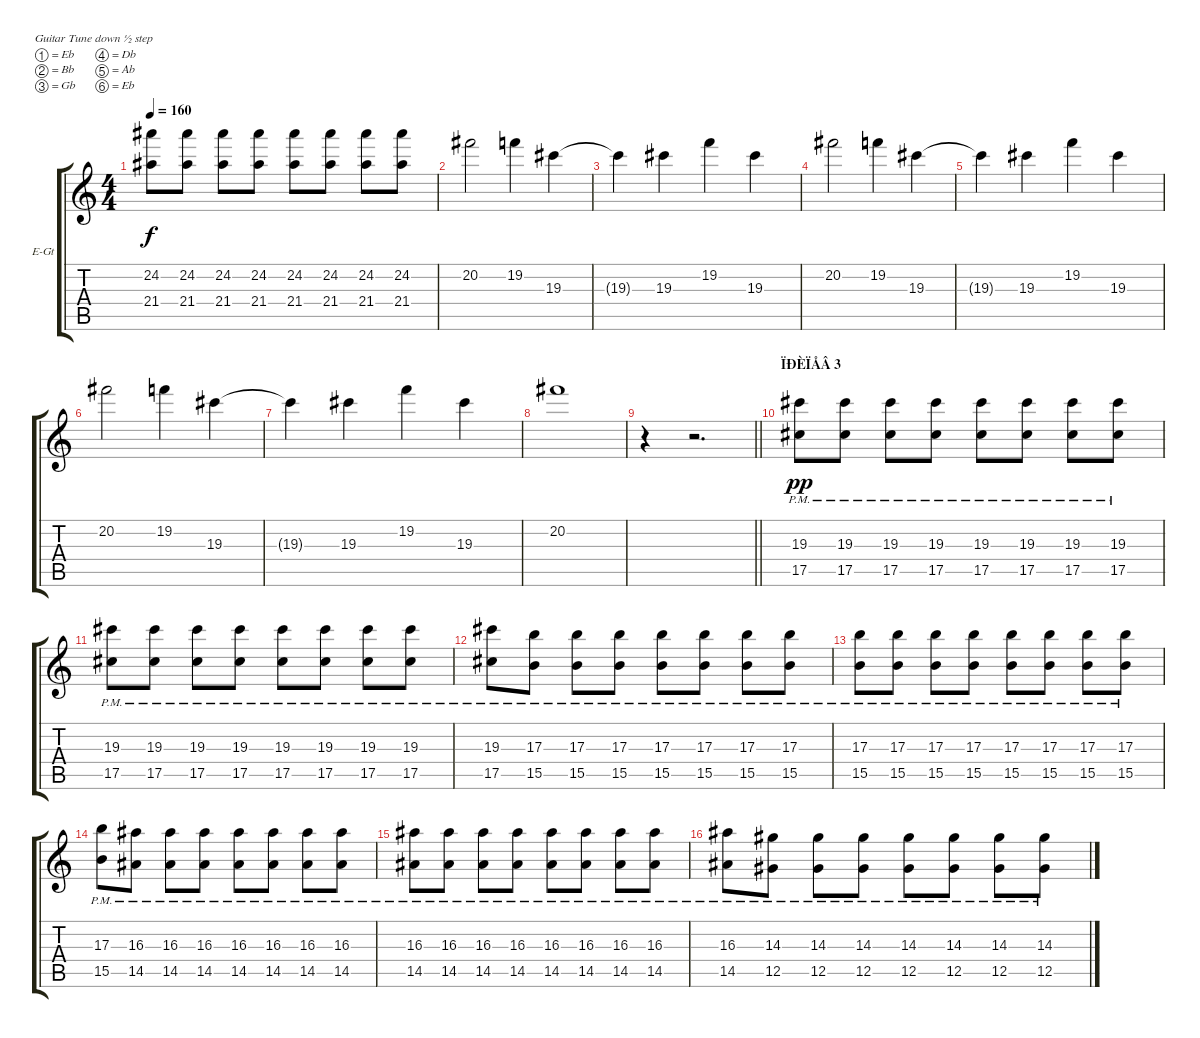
\bracketExtendMode groupsimilarinstruments
\firstSystemTrackNameOrientation horizontal
\otherSystemsTrackNameOrientation horizontal
\track ("Electric Guitar 2" "E-Gt") {instrument overdrivenguitar}
\staff {score tabs}
\tuning (Eb4 Bb3 Gb3 Db3 Ab2 Eb2)
\ts (4 4)
\tempo 160
\clef g2
\ks c
(24.2 21.4).8{dy f} (24.2 21.4).8 (24.2 21.4).8 (24.2 21.4).8 (24.2 21.4).8 (24.2 21.4).8 (24.2 21.4).8 (24.2 21.4).8 |
20.2.2 19.2.4 19.3.4 |
19.3{t}.4 19.3.4 19.2.4 19.3.4 |
20.2.2 19.2.4 19.3.4 |
19.3{t}.4 19.3.4 19.2.4 19.3.4 |
20.2.2 19.2.4 19.3.4 |
19.3{t}.4 19.3.4 19.2.4 19.3.4 |
20.2.1 |
\barLineRight lightlight
r.4 r.2{d} |
\section ("" "ÏÐÈÏÅÂ 3")
(19.3{pm} 17.5{pm}).8{dy pp} (19.3{pm} 17.5{pm}).8 (19.3{pm} 17.5{pm}).8 (19.3{pm} 17.5{pm}).8 (19.3{pm} 17.5{pm}).8 (19.3{pm} 17.5{pm}).8 (19.3{pm} 17.5{pm}).8 (19.3{pm} 17.5{pm}).8 |
(19.3{pm} 17.5{pm}).8 (19.3{pm} 17.5{pm}).8 (19.3{pm} 17.5{pm}).8 (19.3{pm} 17.5{pm}).8 (19.3{pm} 17.5{pm}).8 (19.3{pm} 17.5{pm}).8 (19.3{pm} 17.5{pm}).8 (19.3{pm} 17.5{pm}).8 |
(19.3{pm} 17.5{pm}).8 (17.3{pm} 15.5{pm}).8 (17.3{pm} 15.5{pm}).8 (17.3{pm} 15.5{pm}).8 (17.3{pm} 15.5{pm}).8 (17.3{pm} 15.5{pm}).8 (17.3{pm} 15.5{pm}).8 (17.3{pm} 15.5{pm}).8 |
(17.3{pm} 15.5{pm}).8 (17.3{pm} 15.5{pm}).8 (17.3{pm} 15.5{pm}).8 (17.3{pm} 15.5{pm}).8 (17.3{pm} 15.5{pm}).8 (17.3{pm} 15.5{pm}).8 (17.3{pm} 15.5{pm}).8 (17.3{pm} 15.5{pm}).8 |
(17.3{pm} 15.5{pm}).8 (16.3{pm} 14.5{pm}).8 (16.3{pm} 14.5{pm}).8 (16.3{pm} 14.5{pm}).8 (16.3{pm} 14.5{pm}).8 (16.3{pm} 14.5{pm}).8 (16.3{pm} 14.5{pm}).8 (16.3{pm} 14.5{pm}).8 |
(16.3{pm} 14.5{pm}).8 (16.3{pm} 14.5{pm}).8 (16.3{pm} 14.5{pm}).8 (16.3{pm} 14.5{pm}).8 (16.3{pm} 14.5{pm}).8 (16.3{pm} 14.5{pm}).8 (16.3{pm} 14.5{pm}).8 (16.3{pm} 14.5{pm}).8 |
(16.3{pm} 14.5{pm}).8 (14.3{pm} 12.5{pm}).8 (14.3{pm} 12.5{pm}).8 (14.3{pm} 12.5{pm}).8 (14.3{pm} 12.5{pm}).8 (14.3{pm} 12.5{pm}).8 (14.3{pm} 12.5{pm}).8 (14.3{pm} 12.5{pm}).8
